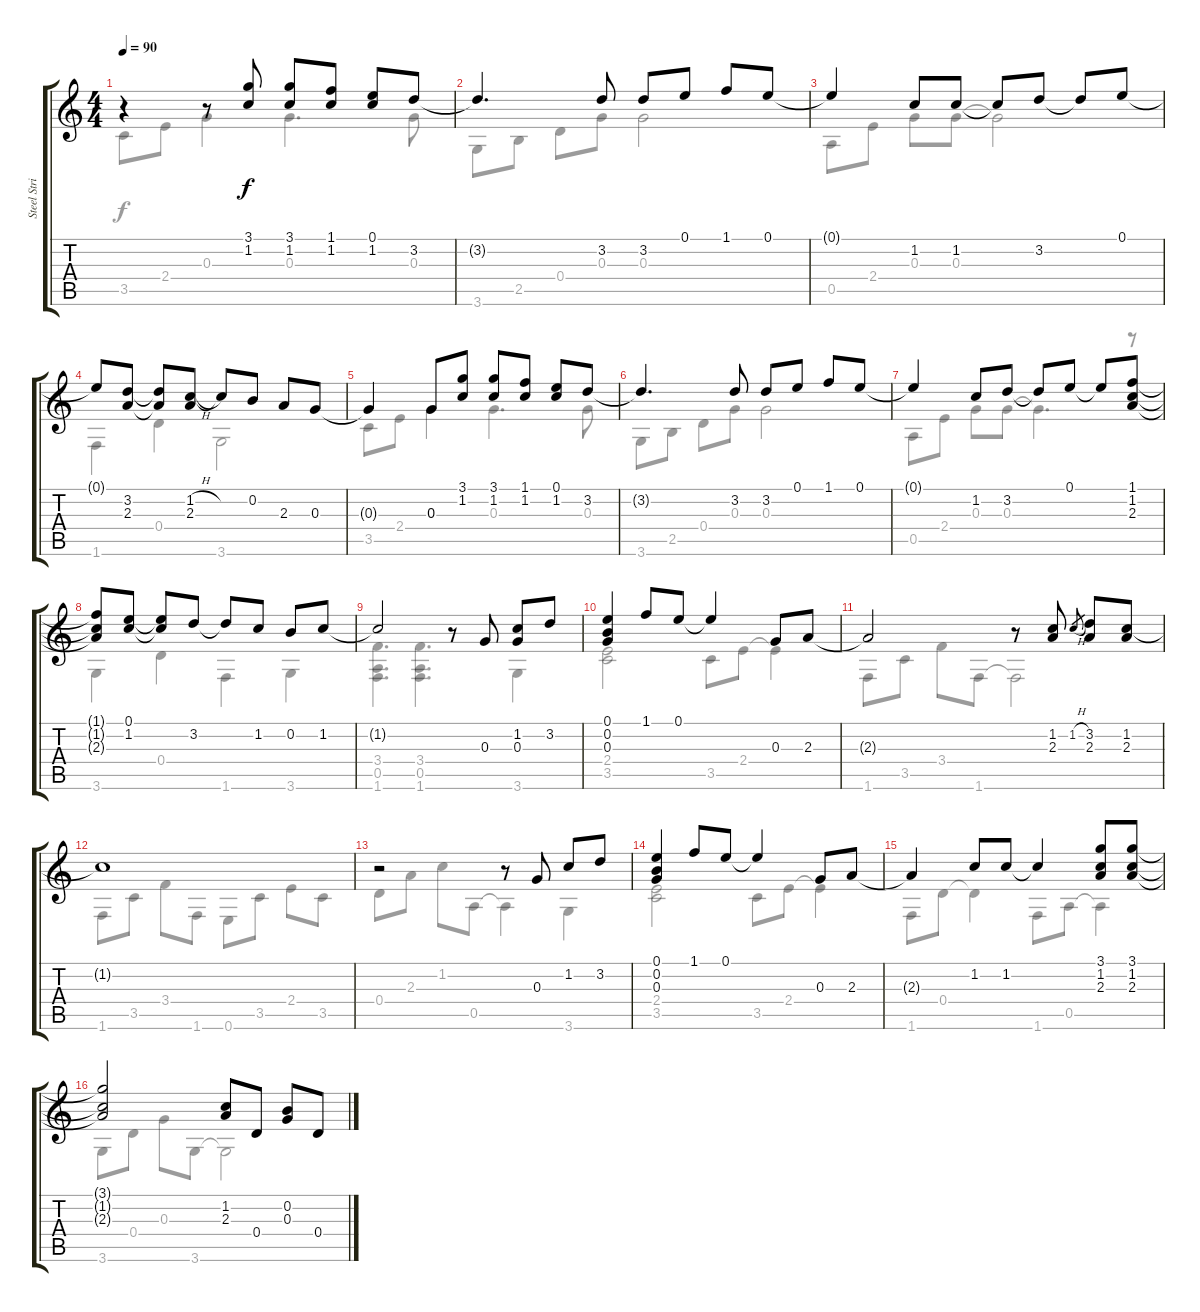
\track ("Steel String" "Steel Stri") {instrument acousticguitarsteel}
\staff {score tabs}
\tuning (E4 B3 G3 D3 A2 E2) {hide}
\voice
\ts (4 4)
\tempo 90
\clef g2
\ks c
r.4{dy f} r.8 (3.1 1.2).8 (3.1 1.2).8 (1.1 1.2).8 (0.1 1.2).8 3.2.8 |
3.2{t}.4{d} 3.2.8 3.2.8 0.1.8 1.1.8 0.1.8 |
0.1{t}.4 1.2.8 1.2.8 1.2{t}.8 3.2.8 3.2{t}.8 0.1.8 |
0.1{t}.8 (3.2 2.3).8 (3.2{t} 2.3{t}).8 (1.2{h} 2.3).8 1.2{t}.8 0.2.8 2.3.8 0.3.8 |
0.3{t}.4 0.3.8 (3.1 1.2).8 (3.1 1.2).8 (1.1 1.2).8 (0.1 1.2).8 3.2.8 |
3.2{t}.4{d} 3.2.8 3.2.8 0.1.8 1.1.8 0.1.8 |
0.1{t}.4 1.2.8 3.2.8 3.2{t}.8 0.1.8 0.1{t}.8 (1.1 1.2 2.3).8 |
(1.1{t} 1.2{t} 2.3{t}).8 (0.1 1.2).8 (0.1{t} 1.2{t}).8 3.2.8 3.2{t}.8 1.2.8 0.2.8 1.2.8 |
1.2{t}.2 r.8 0.3.8 (1.2 0.3).8 3.2.8 |
(0.1 0.2 0.3).4 1.1.8 0.1.8 0.1{t}.4 0.3.8 2.3.8 |
2.3{t}.2 r.8 (1.2 2.3).8 1.2{h}.8{gr} (3.2 2.3).8 (1.2 2.3).8 |
1.2{t}.1 |
r.2 r.8 0.3.8 1.2.8 3.2.8 |
(0.1 0.2 0.3).4 1.1.8 0.1.8 0.1{t}.4 0.3.8 2.3.8 |
2.3{t}.4 1.2.8 1.2.8 1.2{t}.4 (3.1 1.2 2.3).8 (3.1 1.2 2.3).8 |
(3.1{t} 1.2{t} 2.3{t}).2 (1.2 2.3).8 0.4.8 (0.2 0.3).8 0.4.8
\voice
\clef g2
\ottava regular
\simile none
\ks c
3.5.8{dy f} 2.4.8 0.3.4 0.3.4{d} 0.3.8 |
3.6.8 2.5.8 0.4.8 0.3.8 0.3.2 |
0.5.8 2.4.8 0.3.8 0.3.8 0.3{t}.2 |
1.6.4 0.4.4 3.6.2 |
3.5.8 2.4.8 0.3.4 0.3.4{d} 0.3.8 |
3.6.8 2.5.8 0.4.8 0.3.8 0.3.2 |
0.5.8 2.4.8 0.3.8 0.3.8 0.3{t}.4{d} r.8 |
3.6.4 0.4.4 1.6.4 3.6.4 |
(3.4 0.5 1.6).4{d} (3.4 0.5 1.6).4{d} 3.6.4 |
(2.4 3.5).2 3.5.8 2.4.8 2.4{t}.4 |
1.6.8 3.5.8 3.4.8 1.6.8 1.6{t}.2 |
1.6.8 3.5.8 3.4.8 1.6.8 0.6.8 3.5.8 2.4.8 3.5.8 |
0.4.8 2.3.8 1.2.8 0.5.8 0.5{t}.4 3.6.4 |
(2.4 3.5).2 3.5.8 2.4.8 2.4{t}.4 |
1.6.8 0.4.8 0.4{t}.4 1.6.8 0.5.8 0.5{t}.4 |
3.6.8 0.4.8 0.3.8 3.6.8 3.6{t}.2
